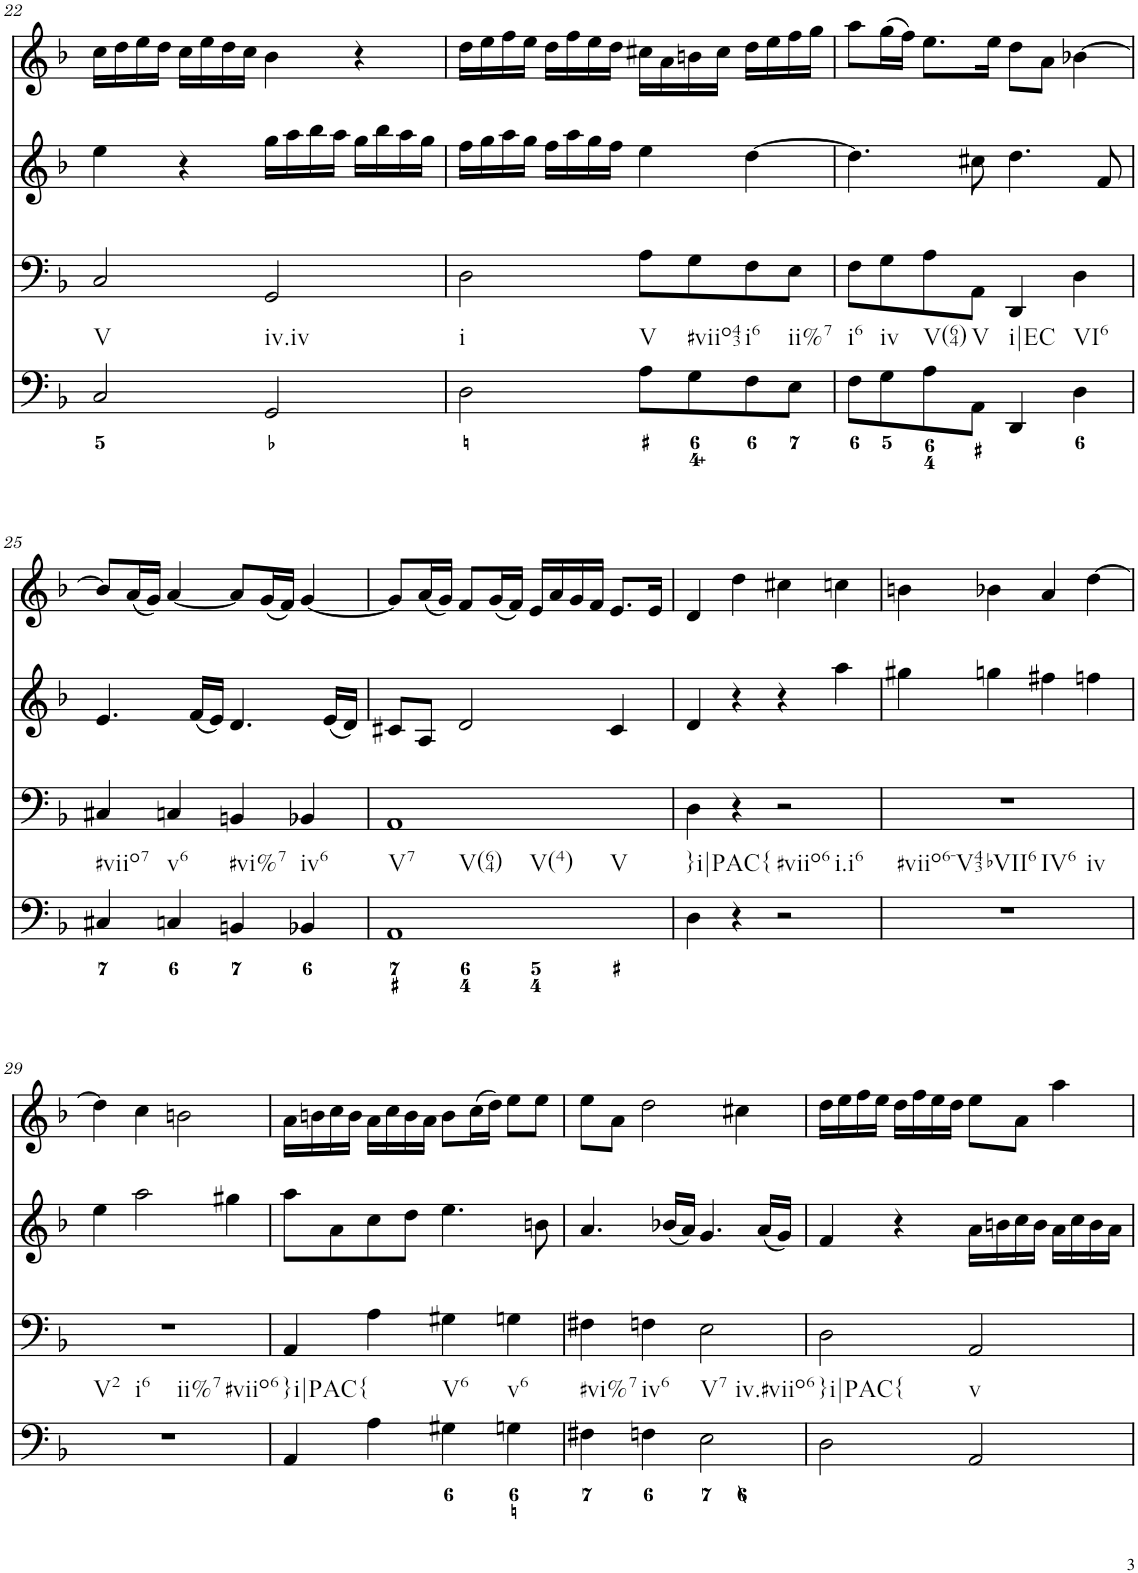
**kern	**kern	**kern	**kern
*part4	*part3	*part2	*part1
*staff4	*staff3	*staff2	*staff1
*I"violn	*I"violn	*I"cello	*I"organ
!!LO:PB:g=z
*clefF4	*clefF4	*clefG2	*clefG2
*k[b-]	*k[b-]	*k[b-]	*k[b-]
*d:	*d:	*d:	*d:
*M4/4	*M4/4	*M4/4	*M4/4
*met(c)	*met(c)	*met(c)	*met(c)
=22	=22	=22	=22
!LO:TX:b:t=V	!	!	!
2C/	2C/	4ee\	16cc\LL
.	.	.	16dd\
.	.	.	16ee\
.	.	.	16dd\JJ
.	.	4r	16cc\LL
.	.	.	16ee\
.	.	.	16dd\
.	.	.	16cc\JJ
!LO:TX:b:t=iv.iv	!	!	!
2GG/	2GG/	16gg\LL	4b-\
.	.	16aa\	.
.	.	16bb-\	.
.	.	16aa\JJ	.
.	.	16gg\LL	4r
.	.	16bb-\	.
.	.	16aa\	.
.	.	16gg\JJ	.
=23	=23	=23	=23
!LO:TX:b:t=i	!	!	!
2D\	2D\	16ff\LL	16dd\LL
.	.	16gg\	16ee\
.	.	16aa\	16ff\
.	.	16gg\JJ	16ee\JJ
.	.	16ff\LL	16dd\LL
.	.	16aa\	16ff\
.	.	16gg\	16ee\
.	.	16ff\JJ	16dd\JJ
!LO:TX:b:t=V	!	!	!
8A\L	8A\L	4ee\	16cc#X\LL
.	.	.	16a\
!LO:TX:b:t=#viio43	!	!	!
8G\	8G\	.	16bn\
.	.	.	16cc#\JJ
!LO:TX:b:t=i6	!	!	!
8F\	8F\	[4dd\	16dd\LL
.	.	.	16ee\
!LO:TX:b:t=ii%7	!	!	!
8E\J	8E\J	.	16ff\
.	.	.	16gg\JJ
=24	=24	=24	=24
!LO:TX:b:t=i6	!	!	!
8F\L	8F\L	4.dd\]	8aa\L
!LO:TX:b:t=iv	!	!	!
8G\	8G\	.	(16gg\L
.	.	.	16ff\JJ)
!LO:TX:b:t=V(64)	!	!	!
8A\	8A\	.	8.ee\L
!LO:TX:b:t=V	!	!	!
8AA\J	8AA\J	8cc#X\	.
.	.	.	16ee\Jk
!LO:TX:b:t=i|EC	!	!	!
4DD/	4DD/	4.dd\	8dd\L
.	.	.	8a\J
!LO:TX:b:t=VI6	!	!	!
4D\	4D\	.	[4b-X\
.	.	8f/	.
!!LO:LB:g=z
=25	=25	=25	=25
!LO:TX:b:t=#viio7	!	!	!
4C#X/	4C#X/	4.e/	8b-/L]
.	.	.	(16a/L
.	.	.	16g/JJ)
!LO:TX:b:t=v6	!	!	!
4Cn/	4Cn/	.	[4a/
.	.	(16f/LL	.
.	.	16e/JJ)	.
!LO:TX:b:t=#vi%7	!	!	!
4BBn/	4BBn/	4.d/	8a/L]
.	.	.	(16g/L
.	.	.	16f/JJ)
!LO:TX:b:t=iv6	!	!	!
4BB-X/	4BB-X/	.	[4g/
.	.	(16e/LL	.
.	.	16d/JJ)	.
=26	=26	=26	=26
!LO:TX:b:t=V7	!	!	!
!LO:TX:b:t=V(64)	!	!	!
!LO:TX:b:t=V(4)	!	!	!
!LO:TX:b:t=V	!	!	!
1AA	1AA	8c#X/L	8g/L]
.	.	8A/J	(16a/L
.	.	.	16g/JJ)
.	.	2d/	8f/L
.	.	.	(16g/L
.	.	.	16f/JJ)
.	.	.	16e/LL
.	.	.	16a/
.	.	.	16g/
.	.	.	16f/JJ
.	.	4c#/	8.e/L
.	.	.	16e/Jk
=27	=27	=27	=27
!LO:TX:b:t=}i|PAC{	!	!	!
4D\	4D\	4d/	4d/
4r	4r	4r	4dd\
!LO:TX:b:t=#viio6	!	!	!
!LO:TX:b:t=i.i6	!	!	!
2r	2r	4r	4cc#X\
.	.	4aa\	4ccn\
=28	=28	=28	=28
!LO:TX:b:t=#viio6-V43	!	!	!
!LO:TX:b:t=bVII6	!	!	!
!LO:TX:b:t=IV6	!	!	!
!LO:TX:b:t=iv	!	!	!
1r	1r	4gg#X\	4bn\
.	.	4ggn\	4b-X\
.	.	4ff#X\	4a/
.	.	4ffn\	[4dd\
!!LO:LB:g=z
=29	=29	=29	=29
!LO:TX:b:t=V2	!	!	!
!LO:TX:b:t=i6	!	!	!
!LO:TX:b:t=ii%7	!	!	!
!LO:TX:b:t=#viio6	!	!	!
1r	1r	4ee\	4dd\]
.	.	2aa\	4cc\
.	.	.	2bn\
.	.	4gg#X\	.
=30	=30	=30	=30
!LO:TX:b:t=}i|PAC{	!	!	!
4AA/	4AA/	8aa\L	16a\LL
.	.	.	16bn\
.	.	8a\	16cc\
.	.	.	16b\JJ
4A\	4A\	8cc\	16a\LL
.	.	.	16cc\
.	.	8dd\J	16b\
.	.	.	16a\JJ
!LO:TX:b:t=V6	!	!	!
4G#X\	4G#X\	4.ee\	8b\L
.	.	.	(16cc\L
.	.	.	16dd\JJ)
!LO:TX:b:t=v6	!	!	!
4Gn\	4Gn\	.	8ee\L
.	.	8bn\	8ee\J
=31	=31	=31	=31
!LO:TX:b:t=#vi%7	!	!	!
4F#X\	4F#X\	4.a/	8ee\L
.	.	.	8a\J
!LO:TX:b:t=iv6	!	!	!
4Fn\	4Fn\	.	2dd\
.	.	(16b-X/LL	.
.	.	16a/JJ)	.
!LO:TX:b:t=V7	!	!	!
!LO:TX:b:t=iv.#viio6	!	!	!
2E\	2E\	4.g/	.
.	.	.	4cc#X\
.	.	(16a/LL	.
.	.	16g/JJ)	.
=32	=32	=32	=32
!LO:TX:b:t=}i|PAC{	!	!	!
2D\	2D\	4f/	16dd\LL
.	.	.	16ee\
.	.	.	16ff\
.	.	.	16ee\JJ
.	.	4r	16dd\LL
.	.	.	16ff\
.	.	.	16ee\
.	.	.	16dd\JJ
!LO:TX:b:t=v	!	!	!
2AA/	2AA/	16a\LL	8ee\L
.	.	16bn\	.
.	.	16cc\	8a\J
.	.	16b\JJ	.
.	.	16a\LL	4aa\
.	.	16cc\	.
.	.	16b\	.
.	.	16a\JJ	.
=	=	=	=
*-	*-	*-	*-
